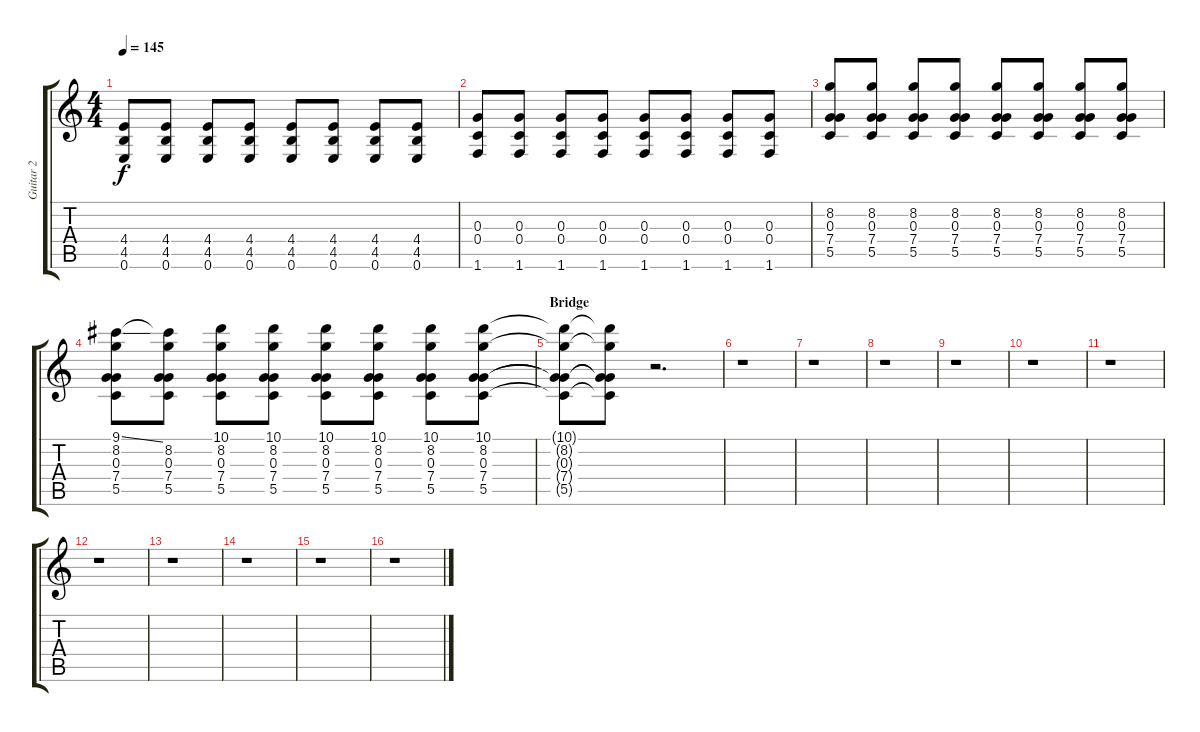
\track ("Guitar 2" "Guitar 2") {instrument electricguitarjazz}
\staff {score tabs}
\tuning (E4 B3 G3 C3 G2 E2) {hide}
\ts (4 4)
\tempo 145
\clef g2
\ks c
(4.4 4.5 0.6).8{dy f} (4.4 4.5 0.6).8 (4.4 4.5 0.6).8 (4.4 4.5 0.6).8 (4.4 4.5 0.6).8 (4.4 4.5 0.6).8 (4.4 4.5 0.6).8 (4.4 4.5 0.6).8 |
(0.3 0.4 1.6).8 (0.3 0.4 1.6).8 (0.3 0.4 1.6).8 (0.3 0.4 1.6).8 (0.3 0.4 1.6).8 (0.3 0.4 1.6).8 (0.3 0.4 1.6).8 (0.3 0.4 1.6).8 |
(8.2 0.3 7.4 5.5).8 (8.2 0.3 7.4 5.5).8 (8.2 0.3 7.4 5.5).8 (8.2 0.3 7.4 5.5).8 (8.2 0.3 7.4 5.5).8 (8.2 0.3 7.4 5.5).8 (8.2 0.3 7.4 5.5).8 (8.2 0.3 7.4 5.5).8 |
(9.1{ss} 8.2 0.3 7.4 5.5).8 (9.1{t} 8.2 0.3 7.4 5.5).8 (10.1 8.2 0.3 7.4 5.5).8 (10.1 8.2 0.3 7.4 5.5).8 (10.1 8.2 0.3 7.4 5.5).8 (10.1 8.2 0.3 7.4 5.5).8 (10.1 8.2 0.3 7.4 5.5).8 (10.1 8.2 0.3 7.4 5.5).8 |
\section ("" "Bridge")
(10.1{t} 8.2{t} 0.3{t} 7.4{t} 5.5{t}).8{volume 0} (10.1{t} 8.2{t} 0.3{t} 7.4{t} 5.5{t}).8 r.2{d} |
r.1 |
r.1 |
r.1 |
r.1 |
r.1 |
r.1 |
r.1 |
r.1 |
r.1 |
r.1 |
r.1
